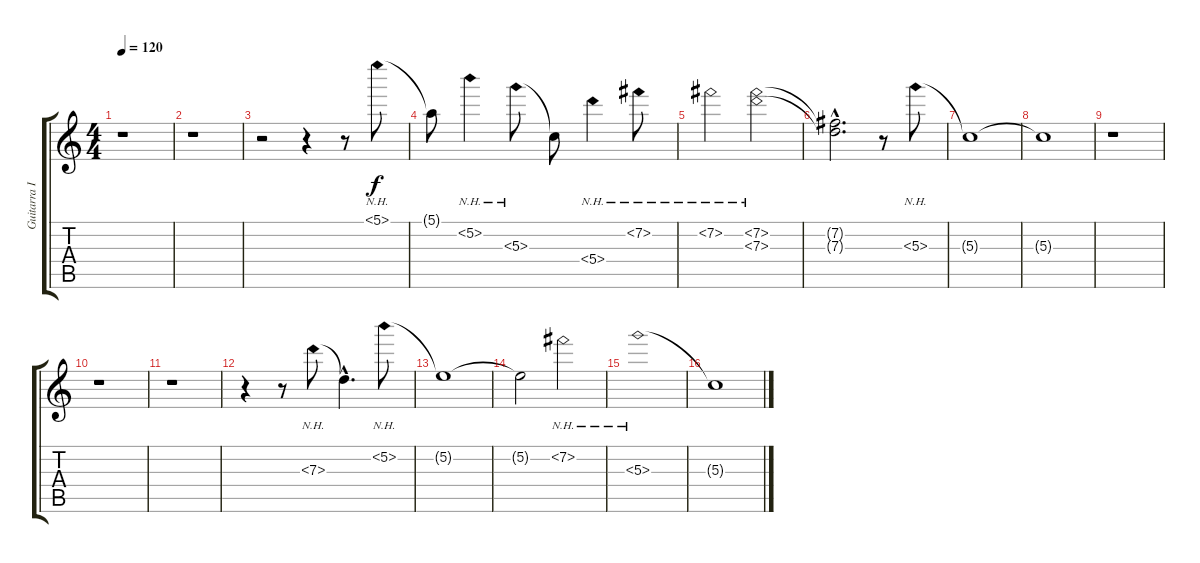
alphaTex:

\track ("Guitarra II" "Guitarra I") {instrument distortionguitar}
\staff {score tabs}
\tuning (E4 B3 G3 D3 A2 E2) {hide}
\ts (4 4)
\tempo 120
\clef g2
\ks c
r.1{dy f} |
r.1 |
r.2 r.4 r.8 5.1{nh}.8 |
5.1{t}.8 5.2{nh}.4 5.3{nh}.8 5.3{t}.8 5.4{nh}.4 7.2{nh}.8 |
7.2{nh}.2 (7.2{nh} 7.3{nh}).2 |
(7.2{hac t} 7.3{hac t}).2{d} r.8 5.3{nh}.8 |
5.3{t}.1 |
5.3{t}.1 |
r.1 |
r.1 |
r.1 |
r.4 r.8 7.3{nh}.8 7.3{hac t}.4{d} 5.2{nh}.8 |
5.2{t}.1 |
5.2{t}.2 7.2{nh}.2 |
5.3{nh}.1 |
5.3{t}.1
